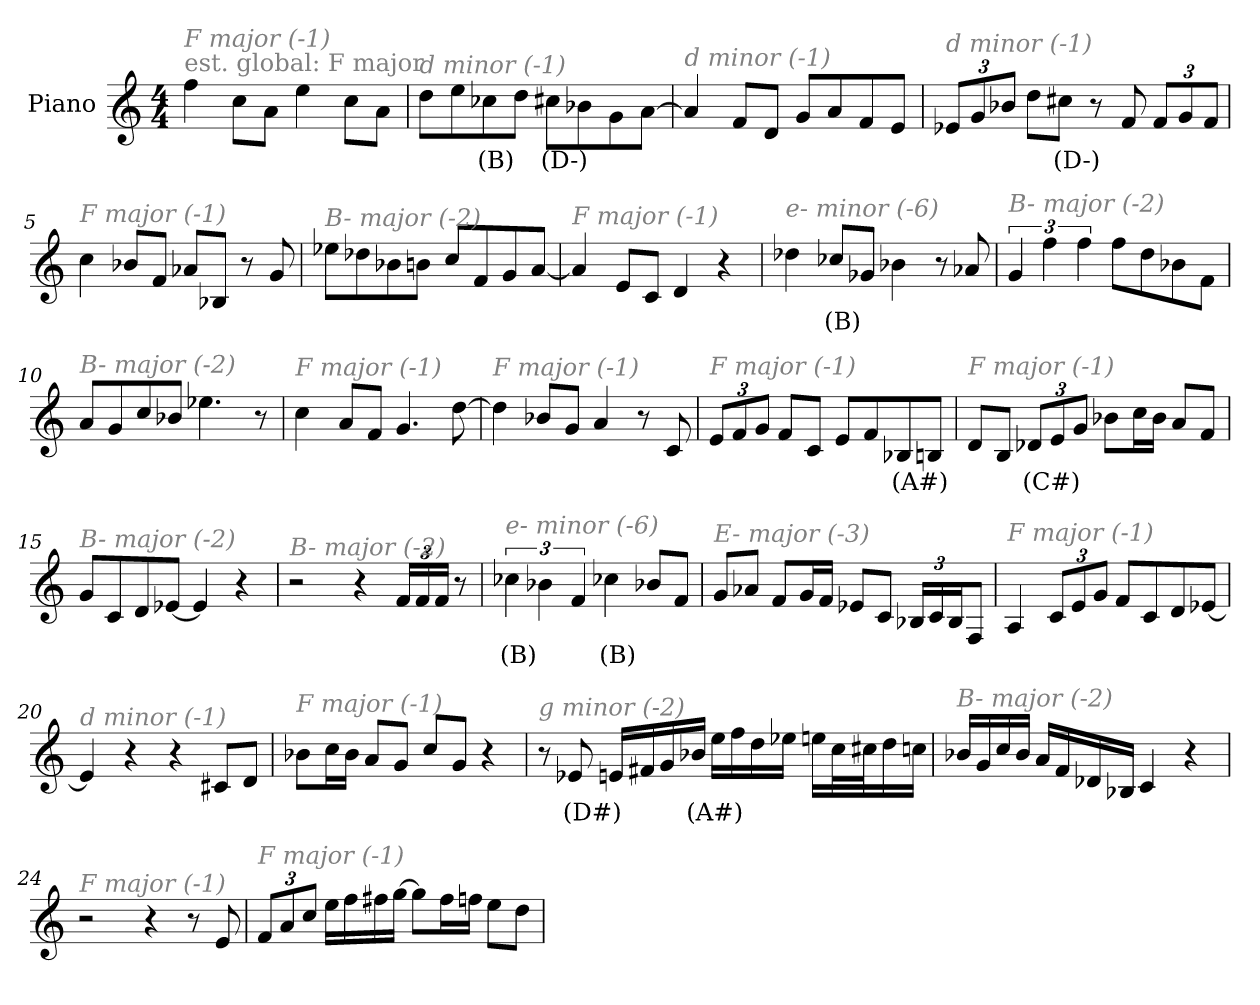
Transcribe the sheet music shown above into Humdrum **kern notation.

**kern	**text
*part1	*part1
*staff1	*staff1
*I"Piano	*
*I'Pno	*
*clefG2	*
*k[]	*
*M4/4	*
*MM165	*
=1	=1
!LO:TX:a:color=#808080:t=est. global&colon; F major	!
!LO:TX:i:color=#808080:t=F major (-1)	!
4ff\	.
8cc\L	.
8a\J	.
4ee\	.
8cc\L	.
8a\J	.
=2	=2
!LO:TX:i:color=#808080:t=d minor (-1)	!
8dd\L	.
8ee\	.
8cc-Xi\	(B)
8dd\J	.
8cc#Xi\L	(D-)
8b-X\	.
8g\	.
[8a\J	.
=3	=3
!LO:TX:i:color=#808080:t=d minor (-1)	!
4a/]	.
8f/L	.
8d/J	.
8g/L	.
8a/	.
8f/	.
8e/J	.
=4	=4
*Xbrackettup	*
!LO:TX:i:color=#808080:t=d minor (-1)	!
12e-X/L	.
12g/	.
12b-X/J	.
8dd\L	.
8cc#Xi\J	(D-)
8r	.
8f/	.
12f/L	.
12g/	.
12f/J	.
!!LO:LB:g=z
=5	=5
!LO:TX:i:color=#808080:t=F major (-1)	!
4cc\	.
8b-X/L	.
8f/J	.
8a-X/L	.
8B-X/J	.
8r	.
8g/	.
=6	=6
!LO:TX:i:color=#808080:t=B- major (-2)	!
8ee-X\L	.
8dd-X\	.
8b-X\	.
8bn\J	.
8cc/L	.
8f/	.
8g/	.
[8a/J	.
=7	=7
!LO:TX:i:color=#808080:t=F major (-1)	!
4a/]	.
8e/L	.
8c/J	.
4d/	.
4r	.
=8	=8
!LO:TX:i:color=#808080:t=e- minor (-6)	!
4dd-X\	.
8cc-Xi/L	(B)
8g-X/J	.
4b-X\	.
8r	.
8a-X/	.
!!LO:LB:g=z
=9	=9
*brackettup	*
!LO:TX:i:color=#808080:t=B- major (-2)	!
6g/	.
6ff\	.
6ff\	.
8ff\L	.
8dd\	.
8b-X\	.
8f\J	.
=10	=10
!LO:TX:i:color=#808080:t=B- major (-2)	!
8a/L	.
8g/	.
8cc/	.
8b-X/J	.
4.ee-X\	.
8r	.
=11	=11
!LO:TX:i:color=#808080:t=F major (-1)	!
4cc\	.
8a/L	.
8f/J	.
4.g/	.
[8dd\	.
=12	=12
!LO:TX:i:color=#808080:t=F major (-1)	!
4dd\]	.
8b-X/L	.
8g/J	.
4a/	.
8r	.
8c/	.
!!LO:LB:g=z
=13	=13
*Xbrackettup	*
!LO:TX:i:color=#808080:t=F major (-1)	!
12e/L	.
12f/	.
12g/J	.
8f/L	.
8c/J	.
8e/L	.
8f/	.
8B-Xi/	(A#)
8B/J	.
=14	=14
!LO:TX:i:color=#808080:t=F major (-1)	!
8d/L	.
8B/J	.
12d-Xi/L	(C#)
12e/	.
12g/J	.
8b-X\L	.
16cc\L	.
16b-\JJ	.
8a/L	.
8f/J	.
=15	=15
!LO:TX:i:color=#808080:t=B- major (-2)	!
8g/L	.
8c/	.
8d/	.
[8e-X/J	.
4e-/]	.
4r	.
=16	=16
!LO:TX:i:color=#808080:t=B- major (-2)	!
2r	.
4r	.
24f/LL	.
24f/	.
24f/JJ	.
8r	.
!!LO:LB:g=z
=17	=17
*brackettup	*
!LO:TX:i:color=#808080:t=e- minor (-6)	!
6cc-Xi\	(B)
6b-X\	.
6f/	.
4cc-Xi\	(B)
8b-X/L	.
8f/J	.
=18	=18
!LO:TX:i:color=#808080:t=E- major (-3)	!
8g/L	.
8a-X/J	.
8f/L	.
16g/L	.
16f/JJ	.
8e-X/L	.
8c/J	.
*Xbrackettup	*
24B-X/LL	.
24c/	.
24B-/J	.
8F/J	.
=19	=19
!LO:TX:i:color=#808080:t=F major (-1)	!
4A/	.
12c/L	.
12e/	.
12g/J	.
8f/L	.
8c/	.
8d/	.
[8e-X/J	.
=20	=20
!LO:TX:i:color=#808080:t=d minor (-1)	!
4e-/]	.
4r	.
4r	.
8c#X/L	.
8d/J	.
!!LO:LB:g=z
=21	=21
!LO:TX:i:color=#808080:t=F major (-1)	!
8b-X\L	.
16cc\L	.
16b-\JJ	.
8a/L	.
8g/J	.
8cc/L	.
8g/J	.
4r	.
=22	=22
!LO:TX:i:color=#808080:t=g minor (-2)	!
8r	.
8e-Xi/	(D#)
16e/LL	.
16f#X/	.
16g/	.
16b-Xi/JJ	(A#)
16ee\LL	.
16ff\	.
16dd\	.
16ee-X\JJ	.
16een\LL	.
32cc\L	.
32cc#X\J	.
16dd\	.
16ccn\JJ	.
=23	=23
!LO:TX:i:color=#808080:t=B- major (-2)	!
16b-X/LL	.
16g/	.
16cc/	.
16b-/JJ	.
16a/LL	.
16f/	.
16d-X/	.
16B-X/JJ	.
4c/	.
4r	.
!!LO:LB:g=z
=24	=24
!LO:TX:i:color=#808080:t=F major (-1)	!
2r	.
4r	.
8r	.
8e/	.
=25	=25
!LO:TX:i:color=#808080:t=F major (-1)	!
12f/L	.
12a/	.
12cc/J	.
16ee\LL	.
16ff\	.
16ff#X\	.
[16gg\JJ	.
8gg\L]	.
16ff#\L	.
16ffn\JJ	.
8ee\L	.
8dd\J	.
=	=
*-	*-
